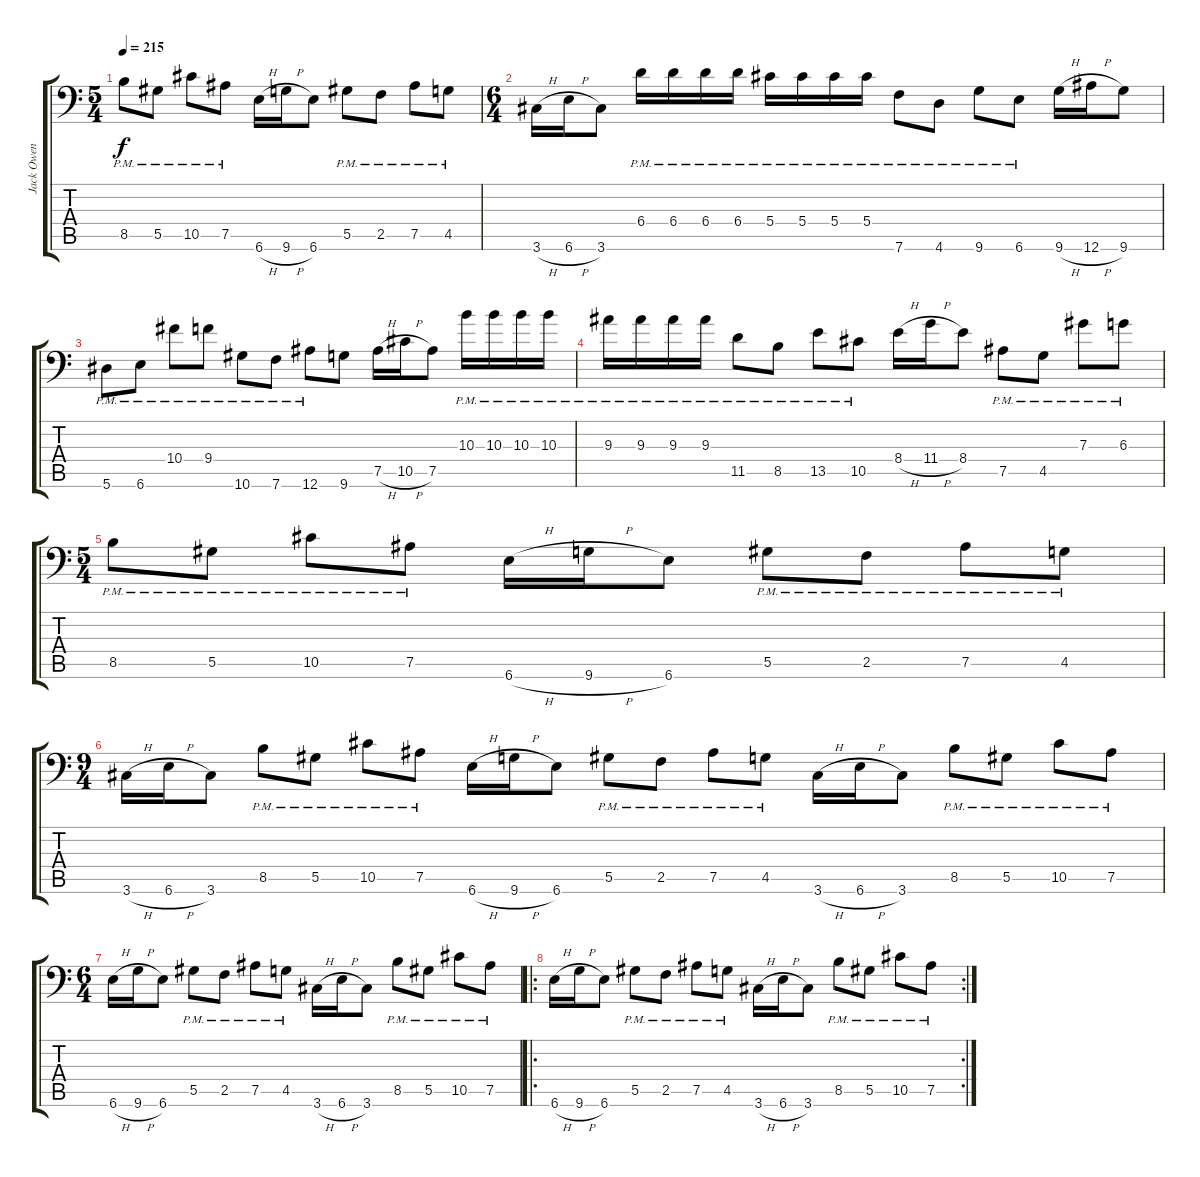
\track ("Jack Owen" "Jack Owen") {instrument overdrivenguitar}
\staff {score tabs}
\tuning (Bb3 F3 Db3 Ab2 Eb2 Bb1) {hide}
\ts (5 4)
\tempo 215
\clef f4
\ks c
8.5{pm}.8{dy f} 5.5{pm}.8 10.5{pm}.8 7.5{pm}.8 6.6{h}.16 9.6{h}.16 6.6.8 5.5{pm}.8 2.5{pm}.8 7.5{pm}.8 4.5{pm}.8 |
\ts (6 4)
3.6{h}.16 6.6{h}.16 3.6.8 6.4{pm}.16 6.4{pm}.16 6.4{pm}.16 6.4{pm}.16 5.4{pm}.16 5.4{pm}.16 5.4{pm}.16 5.4{pm}.16 7.6{pm}.8 4.6{pm}.8 9.6{pm}.8 6.6{pm}.8 9.6{h}.16 12.6{h}.16 9.6.8 |
5.6{pm}.8 6.6{pm}.8 10.4{pm}.8 9.4{pm}.8 10.6{pm}.8 7.6{pm}.8 12.6{pm}.8 9.6.8 7.5{h}.16 10.5{h}.16 7.5.8 10.3{pm}.16 10.3{pm}.16 10.3{pm}.16 10.3{pm}.16 |
9.3{pm}.16 9.3{pm}.16 9.3{pm}.16 9.3{pm}.16 11.5{pm}.8 8.5{pm}.8 13.5{pm}.8 10.5{pm}.8 8.4{h}.16 11.4{h}.16 8.4.8 7.5{pm}.8 4.5{pm}.8 7.3{pm}.8 6.3{pm}.8 |
\ts (5 4)
8.5{pm}.8 5.5{pm}.8 10.5{pm}.8 7.5{pm}.8 6.6{h}.16 9.6{h}.16 6.6.8 5.5{pm}.8 2.5{pm}.8 7.5{pm}.8 4.5{pm}.8 |
\ts (9 4)
3.6{h}.16 6.6{h}.16 3.6.8 8.5{pm}.8 5.5{pm}.8 10.5{pm}.8 7.5{pm}.8 6.6{h}.16 9.6{h}.16 6.6.8 5.5{pm}.8 2.5{pm}.8 7.5{pm}.8 4.5{pm}.8 3.6{h}.16 6.6{h}.16 3.6.8 8.5{pm}.8 5.5{pm}.8 10.5{pm}.8 7.5{pm}.8 |
\ts (6 4)
6.6{h}.16 9.6{h}.16 6.6.8 5.5{pm}.8 2.5{pm}.8 7.5{pm}.8 4.5{pm}.8 3.6{h}.16 6.6{h}.16 3.6.8 8.5{pm}.8 5.5{pm}.8 10.5{pm}.8 7.5{pm}.8 |
\ro
\rc 2
6.6{h}.16 9.6{h}.16 6.6.8 5.5{pm}.8 2.5{pm}.8 7.5{pm}.8 4.5{pm}.8 3.6{h}.16 6.6{h}.16 3.6.8 8.5{pm}.8 5.5{pm}.8 10.5{pm}.8 7.5{pm}.8
